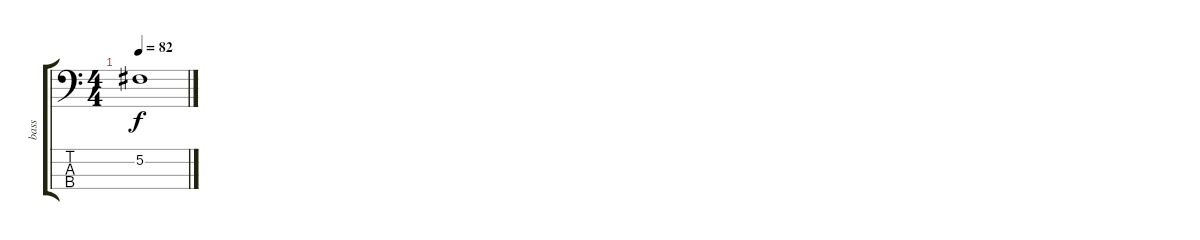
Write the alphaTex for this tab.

\track ("bass" "bass") {instrument electricbasspick}
\staff {score tabs}
\tuning (Gb2 Db2 Ab1 Eb1) {hide}
\ts (4 4)
\tempo 82
\clef f4
\ks c
5.2{t}.1{dy f}
